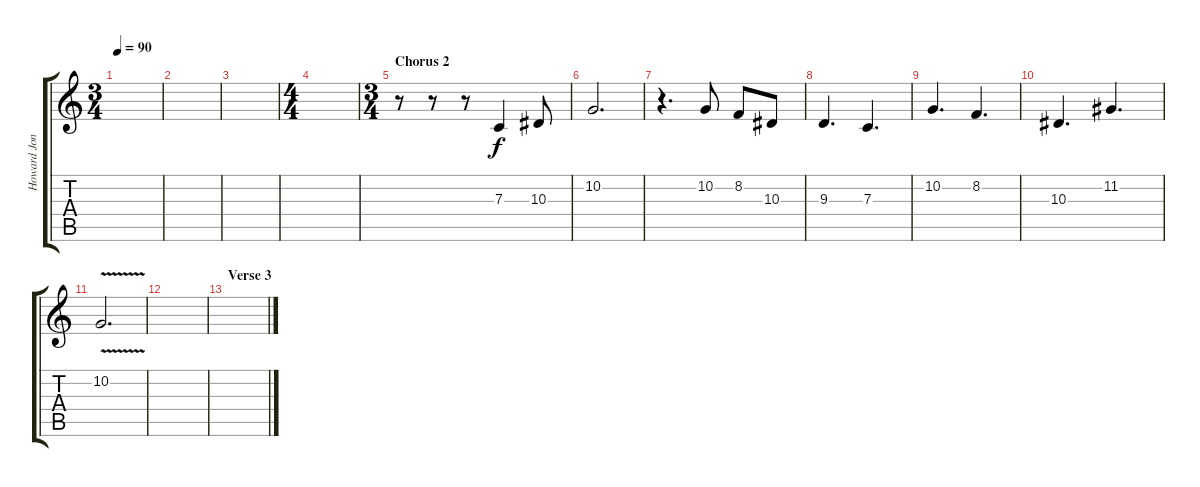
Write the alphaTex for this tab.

\track ("Howard Jones" "Howard Jon") {instrument bassoon}
\staff {score tabs}
\tuning (D4 A3 F3 C3 G2 C2) {hide}
\ts (3 4)
\tempo 90
\clef g2
\ks c
|
|
|
\ts (4 4)
|
\ts (3 4)
\section ("" "Chorus 2")
r.8 r.8 r.8 7.3.4 10.3.8 |
10.2.2{d} |
r.4{d} 10.2.8 8.2.8 10.3.8 |
9.3.4{d} 7.3.4{d} |
10.2.4{d} 8.2.4{d} |
10.3.4{d} 11.2.4{d} |
10.2{v}.2{d} |
|
\section ("" "Verse 3")
